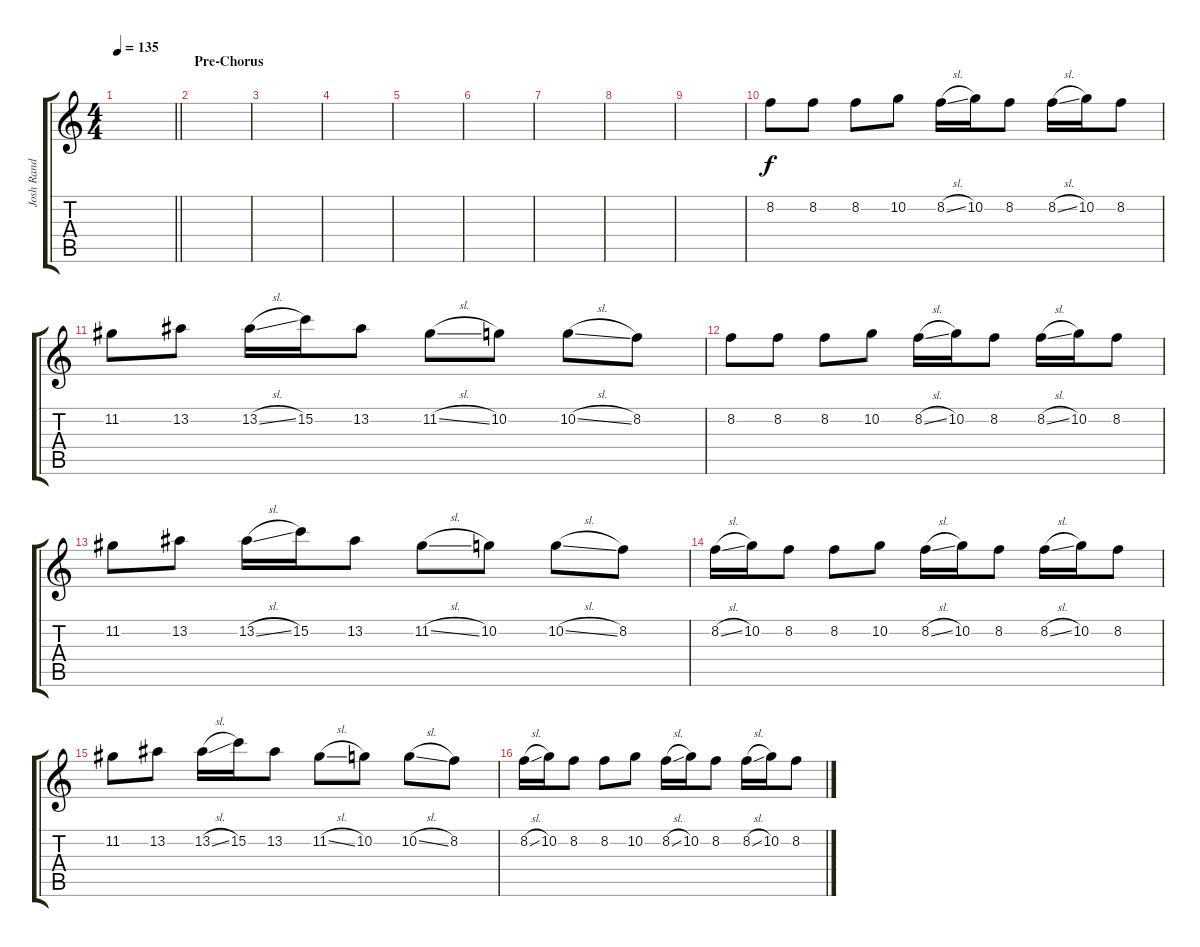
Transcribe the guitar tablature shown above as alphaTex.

\track ("Josh Rand Solo" "Josh Rand ") {instrument overdrivenguitar}
\staff {score tabs}
\tuning (D4 A3 F3 C3 G2 C2) {hide}
\ts (4 4)
\tempo 135
\clef g2
\barLineRight lightlight
\ks c
|
\section ("" "Pre-Chorus")
|
|
|
|
|
|
|
|
8.2.8 8.2.8 8.2.8 10.2.8 8.2{sl}.16 10.2.16 8.2.8 8.2{sl}.16 10.2.16 8.2.8 |
11.2.8 13.2.8 13.2{sl}.16 15.2.16 13.2.8 11.2{sl}.8 10.2.8 10.2{sl}.8 8.2.8 |
8.2.8 8.2.8 8.2.8 10.2.8 8.2{sl}.16 10.2.16 8.2.8 8.2{sl}.16 10.2.16 8.2.8 |
11.2.8 13.2.8 13.2{sl}.16 15.2.16 13.2.8 11.2{sl}.8 10.2.8 10.2{sl}.8 8.2.8 |
8.2{sl}.16 10.2.16 8.2.8 8.2.8 10.2.8 8.2{sl}.16 10.2.16 8.2.8 8.2{sl}.16 10.2.16 8.2.8 |
11.2.8 13.2.8 13.2{sl}.16 15.2.16 13.2.8 11.2{sl}.8 10.2.8 10.2{sl}.8 8.2.8 |
8.2{sl}.16 10.2.16 8.2.8 8.2.8 10.2.8 8.2{sl}.16 10.2.16 8.2.8 8.2{sl}.16 10.2.16 8.2.8
